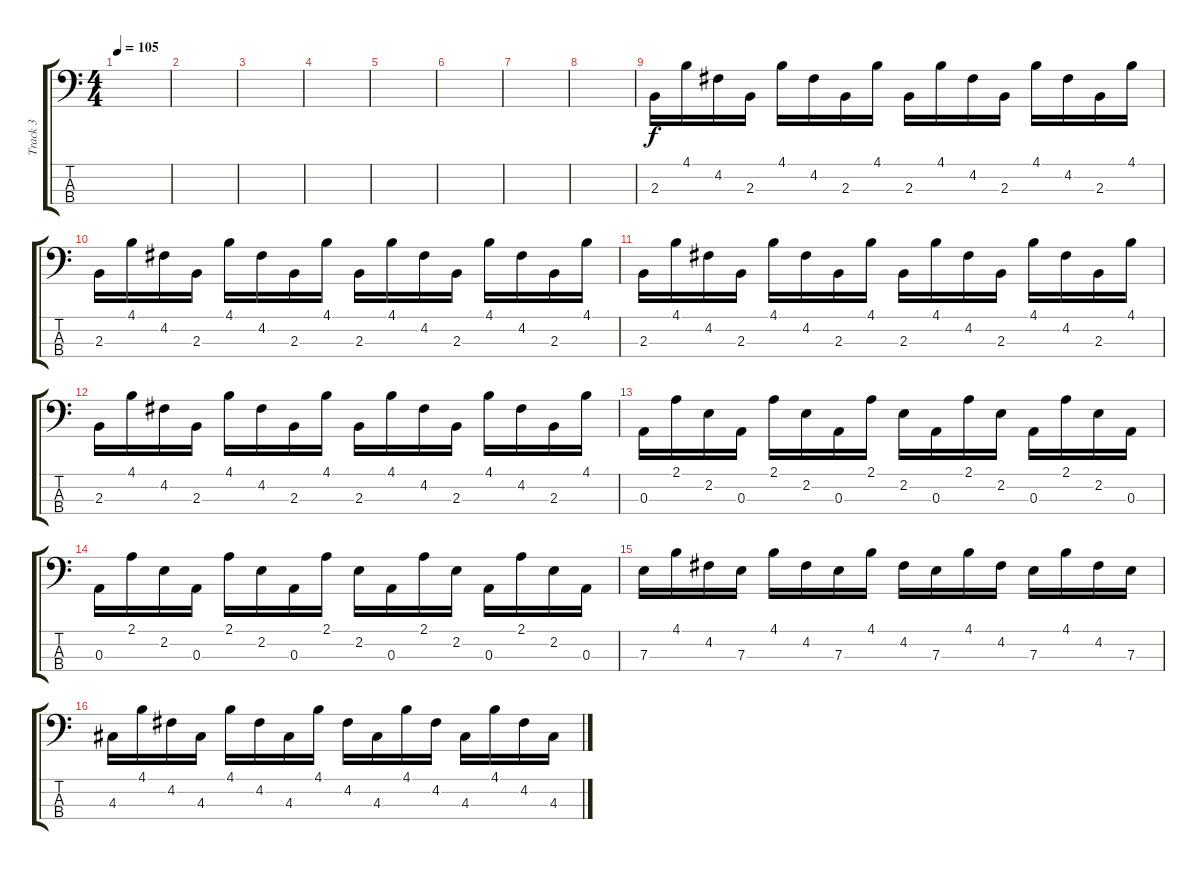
\track ("Track 3" "Track 3") {instrument electricbasspick}
\staff {score tabs}
\tuning (G2 D2 A1 E1) {hide}
\ts (4 4)
\tempo 105
\clef f4
\ks c
|
|
|
|
|
|
|
|
2.3.16 4.1.16 4.2.16 2.3.16 4.1.16 4.2.16 2.3.16 4.1.16 2.3.16 4.1.16 4.2.16 2.3.16 4.1.16 4.2.16 2.3.16 4.1.16 |
2.3.16 4.1.16 4.2.16 2.3.16 4.1.16 4.2.16 2.3.16 4.1.16 2.3.16 4.1.16 4.2.16 2.3.16 4.1.16 4.2.16 2.3.16 4.1.16 |
2.3.16 4.1.16 4.2.16 2.3.16 4.1.16 4.2.16 2.3.16 4.1.16 2.3.16 4.1.16 4.2.16 2.3.16 4.1.16 4.2.16 2.3.16 4.1.16 |
2.3.16 4.1.16 4.2.16 2.3.16 4.1.16 4.2.16 2.3.16 4.1.16 2.3.16 4.1.16 4.2.16 2.3.16 4.1.16 4.2.16 2.3.16 4.1.16 |
0.3.16 2.1.16 2.2.16 0.3.16 2.1.16 2.2.16 0.3.16 2.1.16 2.2.16 0.3.16 2.1.16 2.2.16 0.3.16 2.1.16 2.2.16 0.3.16 |
0.3.16 2.1.16 2.2.16 0.3.16 2.1.16 2.2.16 0.3.16 2.1.16 2.2.16 0.3.16 2.1.16 2.2.16 0.3.16 2.1.16 2.2.16 0.3.16 |
7.3.16 4.1.16 4.2.16 7.3.16 4.1.16 4.2.16 7.3.16 4.1.16 4.2.16 7.3.16 4.1.16 4.2.16 7.3.16 4.1.16 4.2.16 7.3.16 |
4.3.16 4.1.16 4.2.16 4.3.16 4.1.16 4.2.16 4.3.16 4.1.16 4.2.16 4.3.16 4.1.16 4.2.16 4.3.16 4.1.16 4.2.16 4.3.16
